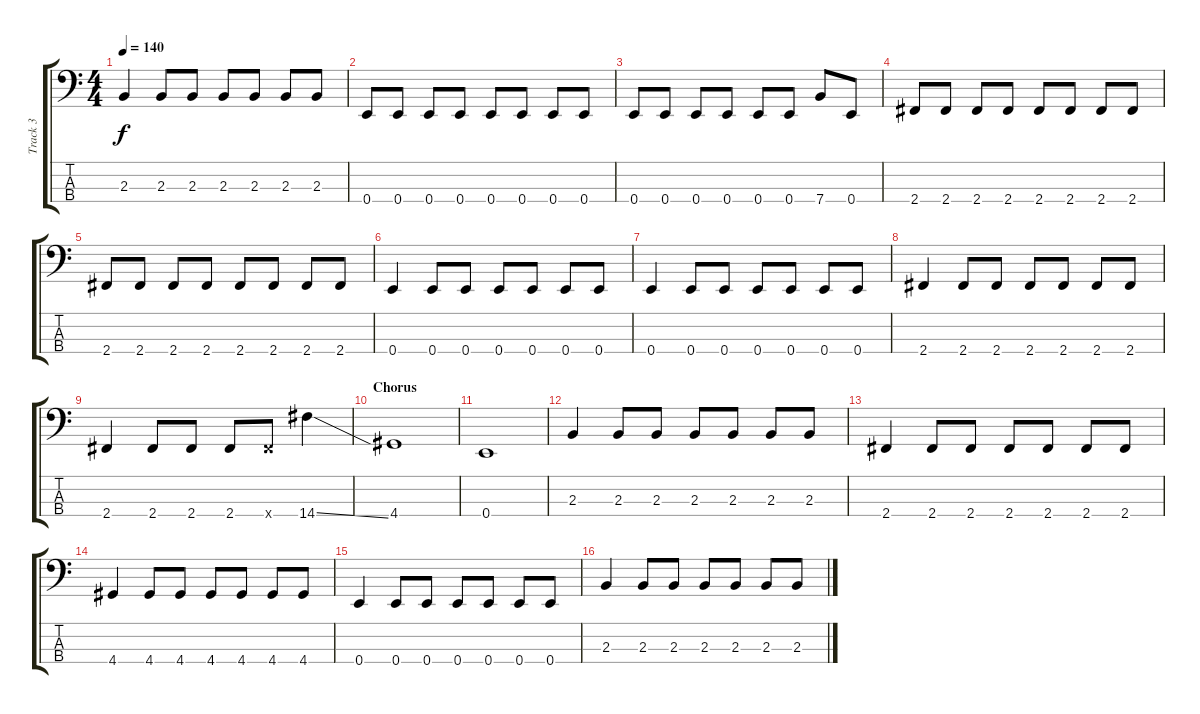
\track ("Track 3" "Track 3") {instrument electricbassfinger}
\staff {score tabs}
\tuning (G2 D2 A1 E1) {hide}
\ts (4 4)
\tempo 140
\clef f4
\ks c
2.3.4{dy f} 2.3.8 2.3.8 2.3.8 2.3.8 2.3.8 2.3.8 |
0.4.8 0.4.8 0.4.8 0.4.8 0.4.8 0.4.8 0.4.8 0.4.8 |
0.4.8 0.4.8 0.4.8 0.4.8 0.4.8 0.4.8 7.4.8 0.4.8 |
2.4.8 2.4.8 2.4.8 2.4.8 2.4.8 2.4.8 2.4.8 2.4.8 |
2.4.8 2.4.8 2.4.8 2.4.8 2.4.8 2.4.8 2.4.8 2.4.8 |
0.4.4 0.4.8 0.4.8 0.4.8 0.4.8 0.4.8 0.4.8 |
0.4.4 0.4.8 0.4.8 0.4.8 0.4.8 0.4.8 0.4.8 |
2.4.4 2.4.8 2.4.8 2.4.8 2.4.8 2.4.8 2.4.8 |
2.4.4 2.4.8 2.4.8 2.4.8 2.4{x}.8 14.4{ss}.4 |
\section ("" "Chorus")
4.4.1 |
0.4.1 |
2.3.4 2.3.8 2.3.8 2.3.8 2.3.8 2.3.8 2.3.8 |
2.4.4 2.4.8 2.4.8 2.4.8 2.4.8 2.4.8 2.4.8 |
4.4.4 4.4.8 4.4.8 4.4.8 4.4.8 4.4.8 4.4.8 |
0.4.4 0.4.8 0.4.8 0.4.8 0.4.8 0.4.8 0.4.8 |
2.3.4 2.3.8 2.3.8 2.3.8 2.3.8 2.3.8 2.3.8
